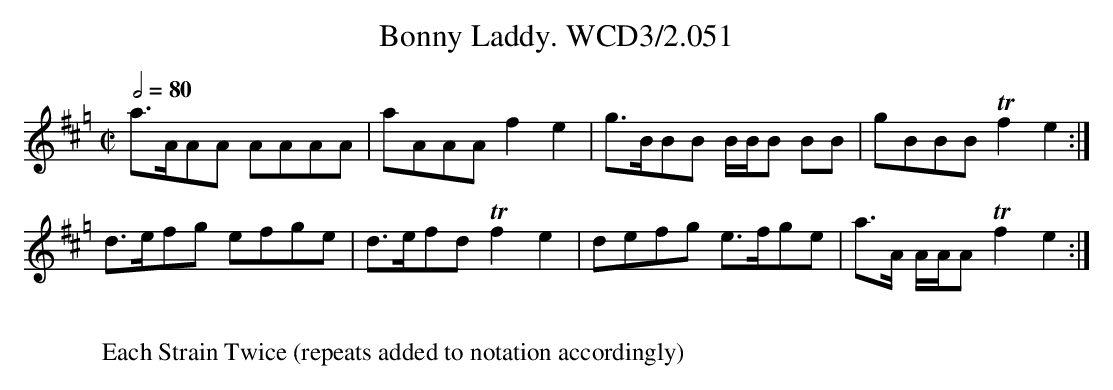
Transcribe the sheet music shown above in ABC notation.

X:1
T:Bonny Laddy. WCD3/2.051
M:C|
L:1/8
Q:1/2=80
K:Hp
a>AAA AAAA|aAAA f2e2|g>BBB B/B/B BB|gBBB Tf2e2:|
d>efg efge|d>efd Tf2e2|defg e>fge|a>A A/A/A Tf2e2:|
W:
W:Each Strain Twice (repeats added to notation accordingly)
